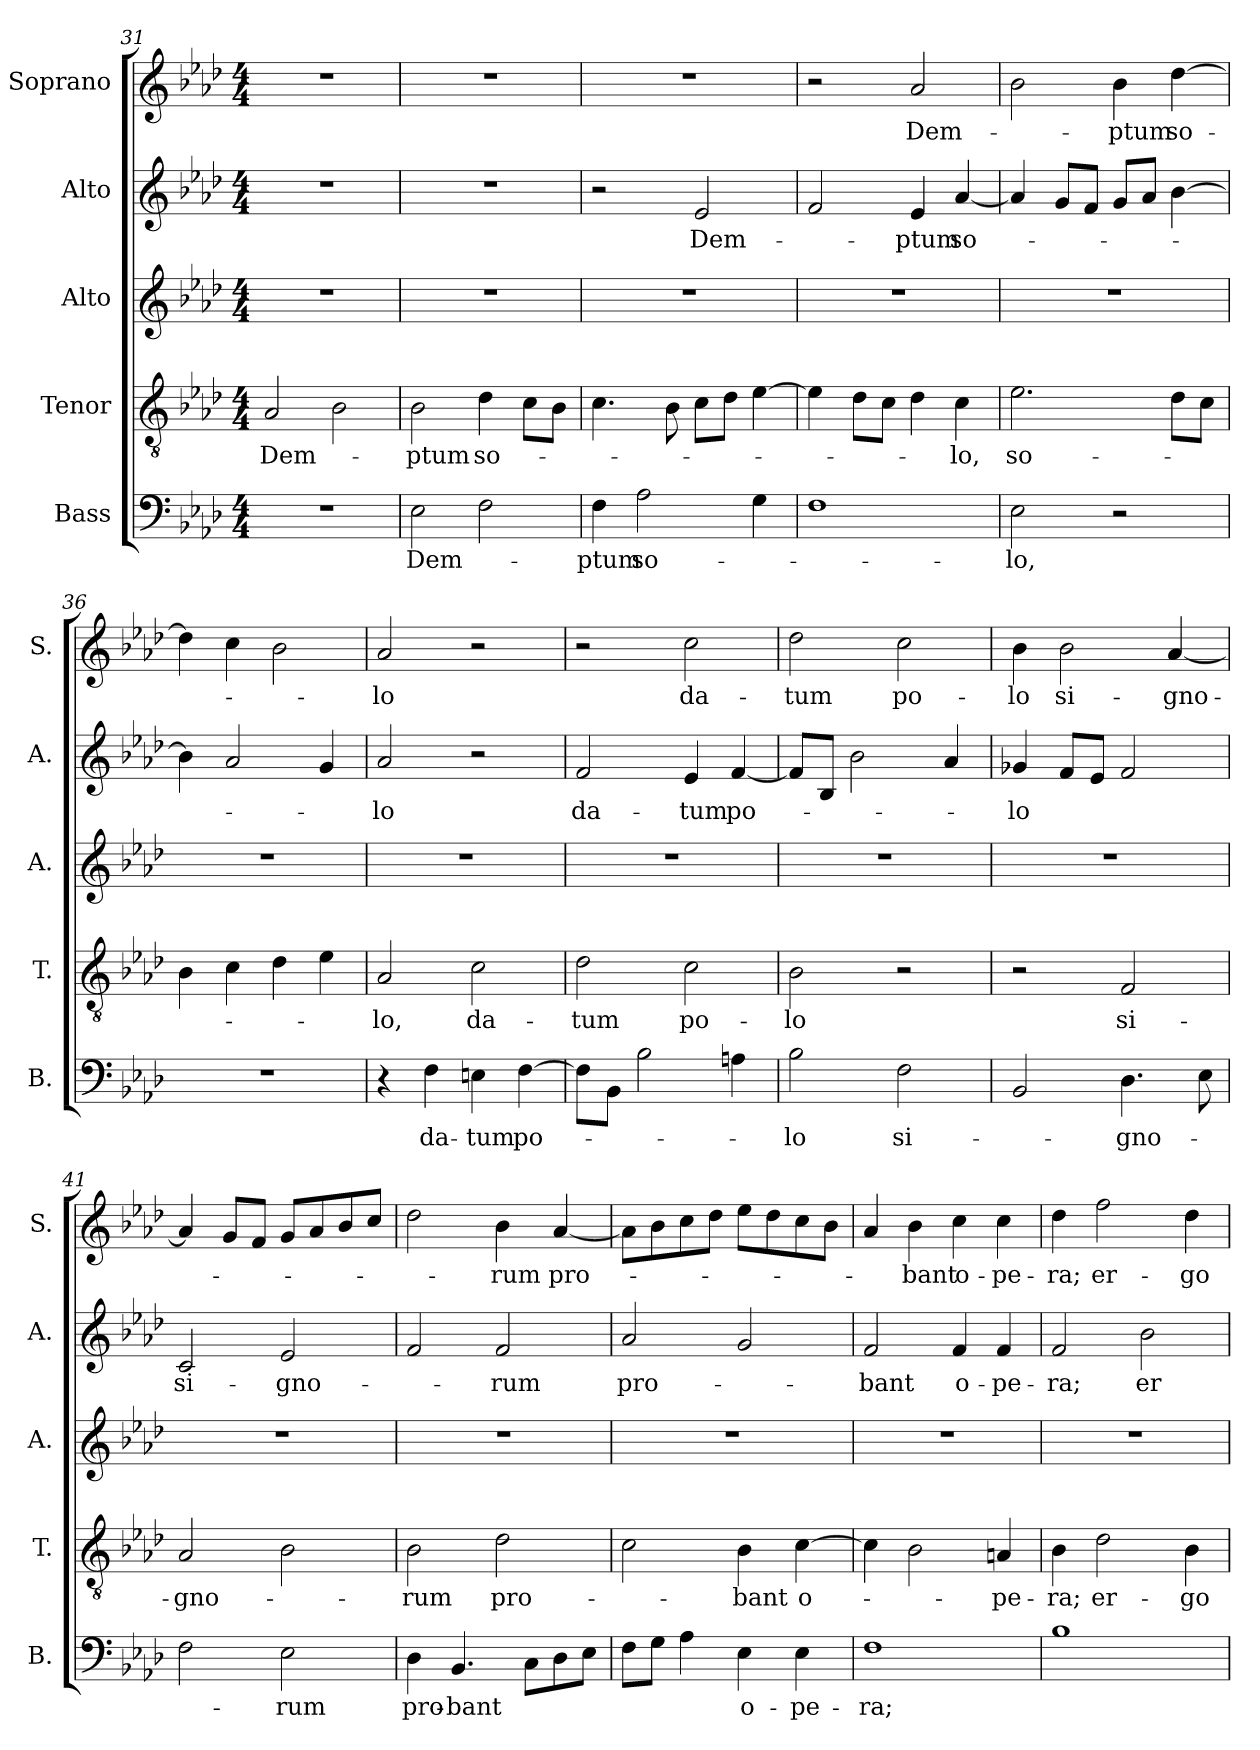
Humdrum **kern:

**kern	**text	**kern	**text	**kern	**kern	**text	**kern	**text
*part5	*part5	*part4	*part4	*part3	*part2	*part2	*part1	*part1
*staff5	*staff5	*staff4	*staff4	*staff3	*staff2	*staff2	*staff1	*staff1
*I"Bass	*	*I"Tenor	*	*I"Alto	*I"Alto	*	*I"Soprano	*
*I'B.	*	*I'T.	*	*I'A.	*I'A.	*	*I'S.	*
!!LO:PB:g=z
*clefF4	*	*clefGv2	*	*clefG2	*clefG2	*	*clefG2	*
*k[b-e-a-d-]	*	*k[b-e-a-d-]	*	*k[b-e-a-d-]	*k[b-e-a-d-]	*	*k[b-e-a-d-]	*
*M4/4	*	*M4/4	*	*M4/4	*M4/4	*	*M4/4	*
=31	=31	=31	=31	=31	=31	=31	=31	=31
!	!	!	!LO:LY:b	!	!	!	!	!
1r	.	2A-/	Dem-	1r	1r	.	1r	.
.	.	2B-\	.	.	.	.	.	.
=32	=32	=32	=32	=32	=32	=32	=32	=32
!	!LO:LY:b	!	!LO:LY:b	!	!	!	!	!
2E-\	Dem-	2B-\	-ptum	1r	1r	.	1r	.
!	!	!	!LO:LY:b	!	!	!	!	!
2F\	.	4d-\	so-	.	.	.	.	.
.	.	8c\L	.	.	.	.	.	.
.	.	8B-\J	.	.	.	.	.	.
=33	=33	=33	=33	=33	=33	=33	=33	=33
!	!LO:LY:b	!	!	!	!	!	!	!
4F\	-ptum	4.c\	.	1r	2r	.	1r	.
!	!LO:LY:b	!	!	!	!	!	!	!
2A-\	so-	.	.	.	.	.	.	.
.	.	8B-\	.	.	.	.	.	.
!	!	!	!	!	!	!LO:LY:b	!	!
.	.	8c\L	.	.	2e-/	Dem-	.	.
.	.	8d-\J	.	.	.	.	.	.
4G\	.	[4e-\	.	.	.	.	.	.
=34	=34	=34	=34	=34	=34	=34	=34	=34
1F	.	4e-\]	.	1r	2f/	.	2r	.
.	.	8d-\L	.	.	.	.	.	.
.	.	8c\J	.	.	.	.	.	.
!	!	!	!	!	!	!LO:LY:b	!	!LO:LY:b
.	.	4d-\	.	.	4e-/	-ptum	2a-/	Dem-
!	!	!	!LO:LY:b	!	!	!LO:LY:b	!	!
.	.	4c\	-lo,	.	[4a-/	so-	.	.
=35	=35	=35	=35	=35	=35	=35	=35	=35
!	!LO:LY:b	!	!LO:LY:b	!	!	!	!	!
2E-\	lo,	2.e-\	so-	1r	4a-/]	.	2b-\	.
.	.	.	.	.	8g/L	.	.	.
.	.	.	.	.	8f/J	.	.	.
!	!	!	!	!	!	!	!	!LO:LY:b
2r	.	.	.	.	8g/L	.	4b-\	-ptum
.	.	.	.	.	8a-/J	.	.	.
!	!	!	!	!	!	!	!	!LO:LY:b
.	.	8d-\L	.	.	[4b-\	.	[4dd-\	so-
.	.	8c\J	.	.	.	.	.	.
=36	=36	=36	=36	=36	=36	=36	=36	=36
1r	.	4B-\	.	1r	4b-\]	.	4dd-\]	.
.	.	4c\	.	.	2a-/	.	4cc\	.
.	.	4d-\	.	.	.	.	2b-\	.
.	.	4e-\	.	.	4g/	.	.	.
=37	=37	=37	=37	=37	=37	=37	=37	=37
!	!	!	!LO:LY:b	!	!	!LO:LY:b	!	!LO:LY:b
4r	.	2A-/	-lo,	1r	2a-/	-lo	2a-/	-lo
!	!LO:LY:b	!	!	!	!	!	!	!
4F\	da-	.	.	.	.	.	.	.
!	!LO:LY:b	!	!LO:LY:b	!	!	!	!	!
4En\	-tum	2c\	da-	.	2r	.	2r	.
!	!LO:LY:b	!	!	!	!	!	!	!
[4F\	po-	.	.	.	.	.	.	.
!!LO:LB:g=z
=38	=38	=38	=38	=38	=38	=38	=38	=38
!	!	!	!LO:LY:b	!	!	!LO:LY:b	!	!
8F\L]	.	2d-\	-tum	1r	2f/	da-	2r	.
8BB-\J	.	.	.	.	.	.	.	.
2B-\	.	.	.	.	.	.	.	.
!	!	!	!LO:LY:b	!	!	!LO:LY:b	!	!LO:LY:b
.	.	2c\	po-	.	4e-/	-tum	2cc\	da-
!	!	!	!	!	!	!LO:LY:b	!	!
4An\	.	.	.	.	[4f/	po-	.	.
=39	=39	=39	=39	=39	=39	=39	=39	=39
!	!LO:LY:b	!	!LO:LY:b	!	!	!	!	!LO:LY:b
2B-\	-lo	2B-\	-lo	1r	8f/L]	.	2dd-\	-tum
.	.	.	.	.	8B-/J	.	.	.
.	.	.	.	.	2b-\	.	.	.
!	!LO:LY:b	!	!	!	!	!	!	!LO:LY:b
2F\	si-	2r	.	.	.	.	2cc\	po-
.	.	.	.	.	4a-/	.	.	.
=40	=40	=40	=40	=40	=40	=40	=40	=40
!	!	!	!	!	!	!LO:LY:b	!	!LO:LY:b
2BB-/	.	2r	.	1r	4g-X/	-lo	4b-\	-lo
!	!	!	!	!	!	!	!	!LO:LY:b
.	.	.	.	.	8f/L	.	2b-\	si-
.	.	.	.	.	8e-/J	.	.	.
!	!LO:LY:b	!	!LO:LY:b	!	!	!	!	!
4.D-\	-gno-	2F/	si-	.	2f/	.	.	.
!	!	!	!	!	!	!	!	!LO:LY:b
.	.	.	.	.	.	.	[4a-/	-gno-
8E-\	.	.	.	.	.	.	.	.
=41	=41	=41	=41	=41	=41	=41	=41	=41
!	!	!	!LO:LY:b	!	!	!LO:LY:b	!	!
2F\	.	2A-/	-gno-	1r	2c/	si-	4a-/]	.
.	.	.	.	.	.	.	8g/L	.
.	.	.	.	.	.	.	8f/J	.
!	!LO:LY:b	!	!	!	!	!LO:LY:b	!	!
2E-\	rum	2B-\	.	.	2e-/	-gno-	8g/L	.
.	.	.	.	.	.	.	8a-/	.
.	.	.	.	.	.	.	8b-/	.
.	.	.	.	.	.	.	8cc/J	.
=42	=42	=42	=42	=42	=42	=42	=42	=42
!	!LO:LY:b	!	!LO:LY:b	!	!	!	!	!
4D-\	pro-	2B-\	-rum	1r	2f/	.	2dd-\	.
!	!LO:LY:b	!	!	!	!	!	!	!
4.BB-/	-bant	.	.	.	.	.	.	.
!	!	!	!LO:LY:b	!	!	!LO:LY:b	!	!LO:LY:b
.	.	2d-\	pro-	.	2f/	-rum	4b-\	-rum
8C\L	.	.	.	.	.	.	.	.
!	!	!	!	!	!	!	!	!LO:LY:b
8D-\	.	.	.	.	.	.	[4a-/	pro-
8E-\J	.	.	.	.	.	.	.	.
=43	=43	=43	=43	=43	=43	=43	=43	=43
!	!	!	!	!	!	!LO:LY:b	!	!
8F\L	.	2c\	.	1r	2a-/	pro-	8a-\L]	.
8G\J	.	.	.	.	.	.	8b-\	.
4A-\	.	.	.	.	.	.	8cc\	.
.	.	.	.	.	.	.	8dd-\J	.
!	!LO:LY:b	!	!LO:LY:b	!	!	!	!	!
4E-\	o-	4B-\	-bant	.	2g/	.	8ee-\L	.
.	.	.	.	.	.	.	8dd-\	.
!	!LO:LY:b	!	!LO:LY:b	!	!	!	!	!
4E-\	-pe-	[4c\	o-	.	.	.	8cc\	.
.	.	.	.	.	.	.	8b-\J	.
=44	=44	=44	=44	=44	=44	=44	=44	=44
!	!LO:LY:b	!	!	!	!	!LO:LY:b	!	!
1F	-ra;	4c\]	.	1r	2f/	-bant	4a-/	.
!	!	!	!	!	!	!	!	!LO:LY:b
.	.	2B-\	.	.	.	.	4b-\	-bant
!	!	!	!	!	!	!LO:LY:b	!	!LO:LY:b
.	.	.	.	.	4f/	o-	4cc\	o-
!	!	!	!LO:LY:b	!	!	!LO:LY:b	!	!LO:LY:b
.	.	4An/	-pe-	.	4f/	-pe-	4cc\	-pe-
!!LO:LB:g=z
=45	=45	=45	=45	=45	=45	=45	=45	=45
!	!	!	!LO:LY:b	!	!	!LO:LY:b	!	!LO:LY:b
1B-	.	4B-\	-ra;	1r	2f/	-ra;	4dd-\	-ra;
!	!	!	!LO:LY:b	!	!	!	!	!LO:LY:b
.	.	2d-\	er-	.	.	.	2ff\	er-
!	!	!	!	!	!	!LO:LY:b	!	!
.	.	.	.	.	2b-\	er-	.	.
!	!	!	!LO:LY:b	!	!	!	!	!LO:LY:b
.	.	4B-\	-go	.	.	.	4dd-\	-go
=	=	=	=	=	=	=	=	=
*-	*-	*-	*-	*-	*-	*-	*-	*-
